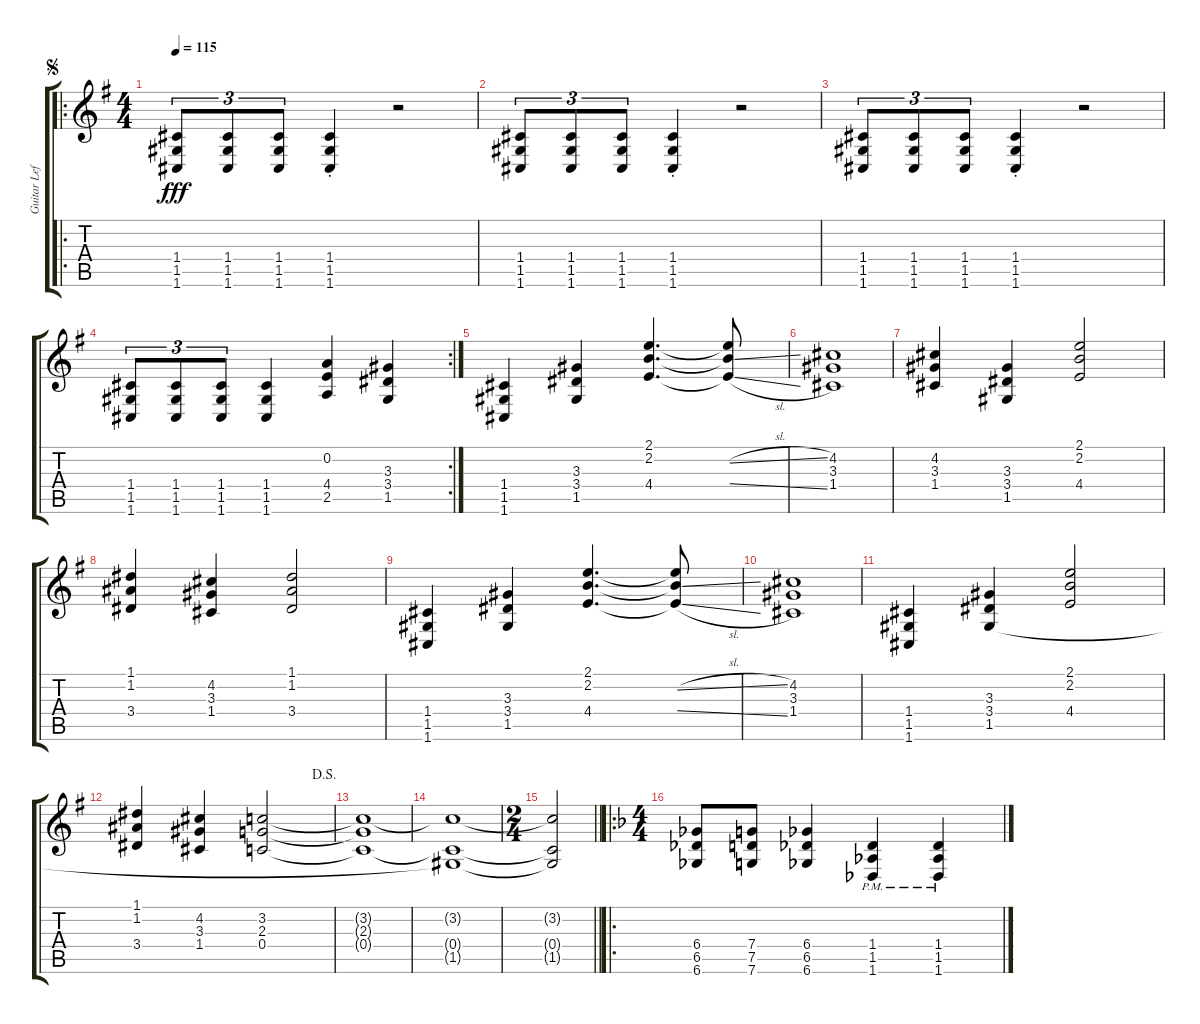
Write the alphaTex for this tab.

\track ("Guitar Left" "Guitar Lef") {instrument distortionguitar}
\staff {score tabs}
\tuning (D4 A3 F3 C3 G2 C2) {hide}
\ro
\ts (4 4)
\jump segno
\tempo 115
\clef g2
\ks g
(1.4 1.5 1.6).8{tu (3 2) dy fff} (1.4 1.5 1.6).8{tu (3 2)} (1.4 1.5 1.6).8{tu (3 2)} (1.4{st} 1.5{st} 1.6{st}).4 r.2 |
(1.4 1.5 1.6).8{tu (3 2)} (1.4 1.5 1.6).8{tu (3 2)} (1.4 1.5 1.6).8{tu (3 2)} (1.4{st} 1.5{st} 1.6{st}).4 r.2 |
(1.4 1.5 1.6).8{tu (3 2)} (1.4 1.5 1.6).8{tu (3 2)} (1.4 1.5 1.6).8{tu (3 2)} (1.4{st} 1.5{st} 1.6{st}).4 r.2 |
\rc 2
(1.4 1.5 1.6).8{tu (3 2)} (1.4 1.5 1.6).8{tu (3 2)} (1.4 1.5 1.6).8{tu (3 2)} (1.4 1.5 1.6).4 (0.2 4.4 2.5).4 (3.3 3.4 1.5).4 |
(1.4 1.5 1.6).4 (3.3 3.4 1.5).4 (2.1 2.2 4.4).4{d} (2.1{t} 2.2{sl t} 4.4{sl t}).8 |
(4.2 3.3 1.4).1 |
(4.2 3.3 1.4).4 (3.3 3.4 1.5).4 (2.1 2.2 4.4).2 |
(1.1 1.2 3.4).4 (4.2 3.3 1.4).4 (1.1 1.2 3.4).2 |
(1.4 1.5 1.6).4 (3.3 3.4 1.5).4 (2.1 2.2 4.4).4{d} (2.1{t} 2.2{sl t} 4.4{sl t}).8 |
(4.2 3.3 1.4).1 |
(1.4 1.5 1.6).4 (3.3 3.4 1.5).4 (2.1 2.2 4.4).2 |
\jump dalsegno
(1.1 1.2 3.4).4 (4.2 3.3 1.4).4 (3.2 2.3 0.4).2 |
(3.2{t} 2.3{t} 0.4{t}).1 |
(3.2{t} 0.4{t} 1.5{t}).1 |
\ts (2 4)
\barLineRight lightlight
(3.2{t} 0.4{t} 1.5{t}).2 |
\ro
\ts (4 4)
\ks f
(6.4 6.5 6.6).8 (7.4 7.5 7.6).8 (6.4 6.5 6.6).4 (1.4{pm} 1.5{pm} 1.6{pm}).4 (1.4{pm} 1.5{pm} 1.6{pm}).4
